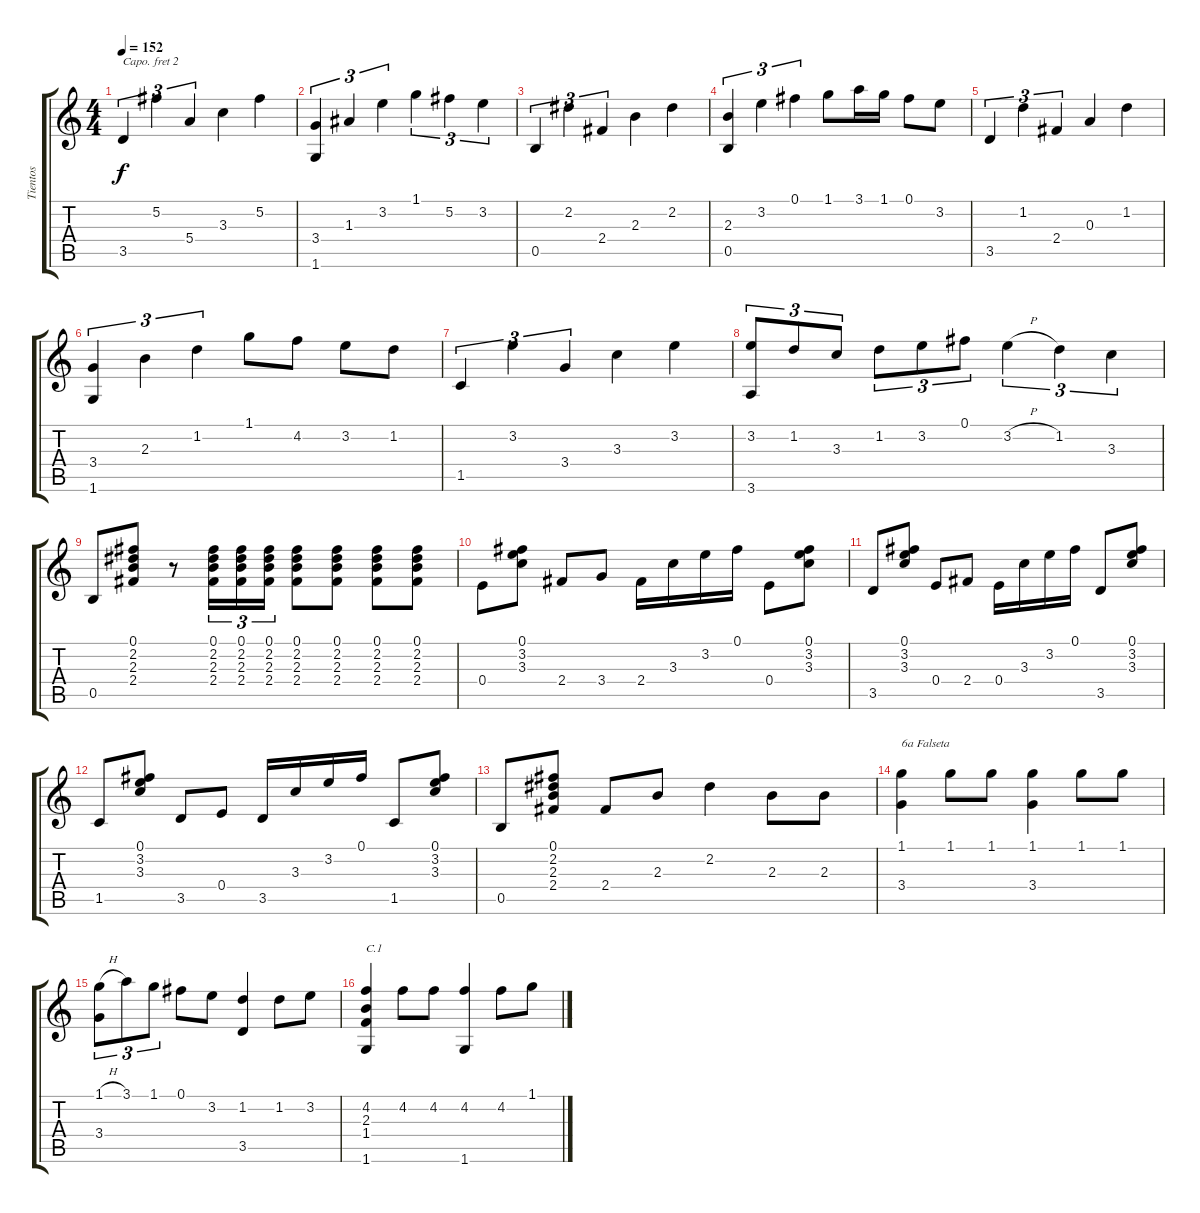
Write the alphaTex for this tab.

\track ("Tientos" "Tientos") {instrument acousticguitarnylon}
\staff {score tabs}
\capo 2
\tuning (E4 B3 G3 D3 A2 E2) {hide}
\ts (4 4)
\tempo 152
\clef g2
\ks c
3.5.4{tu (3 2) dy f} 5.2.4{tu (3 2)} 5.4.4{tu (3 2)} 3.3.4 5.2.4 |
(3.4 1.6).4{tu (3 2)} 1.3.4{tu (3 2)} 3.2.4{tu (3 2)} 1.1.4{tu (3 2)} 5.2.4{tu (3 2)} 3.2.4{tu (3 2)} |
0.5.4{tu (3 2)} 2.2.4{tu (3 2)} 2.4.4{tu (3 2)} 2.3.4 2.2.4 |
(2.3 0.5).4{tu (3 2)} 3.2.4{tu (3 2)} 0.1.4{tu (3 2)} 1.1.8 3.1.16 1.1.16 0.1.8 3.2.8 |
3.5.4{tu (3 2)} 1.2.4{tu (3 2)} 2.4.4{tu (3 2)} 0.3.4 1.2.4 |
(3.4 1.6).4{tu (3 2)} 2.3.4{tu (3 2)} 1.2.4{tu (3 2)} 1.1.8 4.2.8 3.2.8 1.2.8 |
1.5.4{tu (3 2)} 3.2.4{tu (3 2)} 3.4.4{tu (3 2)} 3.3.4 3.2.4 |
(3.2 3.6).8{tu (3 2)} 1.2.8{tu (3 2)} 3.3.8{tu (3 2)} 1.2.8{tu (3 2)} 3.2.8{tu (3 2)} 0.1.8{tu (3 2)} 3.2{h}.4{tu (3 2)} 1.2.4{tu (3 2)} 3.3.4{tu (3 2)} |
0.5.8 (0.1 2.2 2.3 2.4).8 r.8 (0.1 2.2 2.3 2.4).16{tu (3 2)} (0.1 2.2 2.3 2.4).16{tu (3 2)} (0.1 2.2 2.3 2.4).16{tu (3 2)} (0.1 2.2 2.3 2.4).8 (0.1 2.2 2.3 2.4).8 (0.1 2.2 2.3 2.4).8 (0.1 2.2 2.3 2.4).8 |
0.4.8 (0.1 3.2 3.3).8 2.4.8 3.4.8 2.4.16 3.3.16 3.2.16 0.1.16 0.4.8 (0.1 3.2 3.3).8 |
3.5.8 (0.1 3.2 3.3).8 0.4.8 2.4.8 0.4.16 3.3.16 3.2.16 0.1.16 3.5.8 (0.1 3.2 3.3).8 |
1.5.8 (0.1 3.2 3.3).8 3.5.8 0.4.8 3.5.16 3.3.16 3.2.16 0.1.16 1.5.8 (0.1 3.2 3.3).8 |
0.5.8 (0.1 2.2 2.3 2.4).8 2.4.8 2.3.8 2.2.4 2.3.8 2.3.8 |
(1.1 3.4).4{txt "6a Falseta"} 1.1.8 1.1.8 (1.1 3.4).4 1.1.8 1.1.8 |
(1.1{h} 3.4).8{tu (3 2)} 3.1.8{tu (3 2)} 1.1.8{tu (3 2)} 0.1.8 3.2.8 (1.2 3.5).4 1.2.8 3.2.8 |
(4.2 2.3 1.4 1.6).4{txt "C.1"} 4.2.8 4.2.8 (4.2 1.6).4 4.2.8 1.1.8
